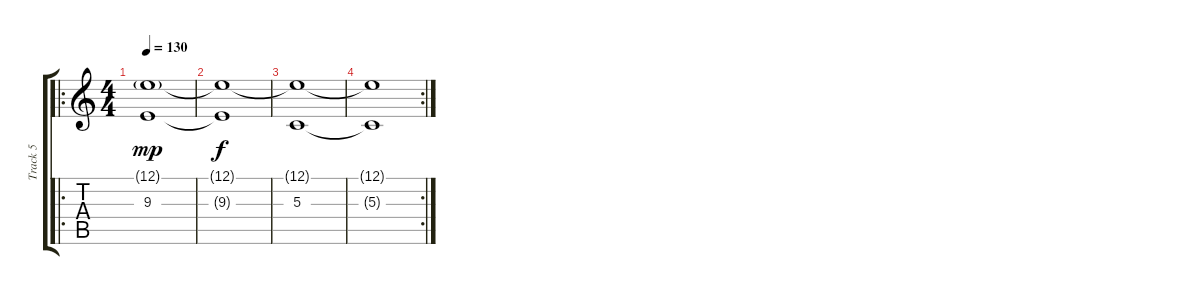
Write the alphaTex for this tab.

\track ("Track 5" "Track 5") {instrument violin}
\staff {score tabs}
\tuning (E4 B3 G3 D3 A2 E2) {hide}
\ro
\ts (4 4)
\tempo 130
\clef g2
\ks c
(12.1{g} 9.3).1{dy mp} |
(12.1{t} 9.3{t}).1{dy f} |
(12.1{t} 5.3).1 |
\rc 2
(12.1{t} 5.3{t}).1
